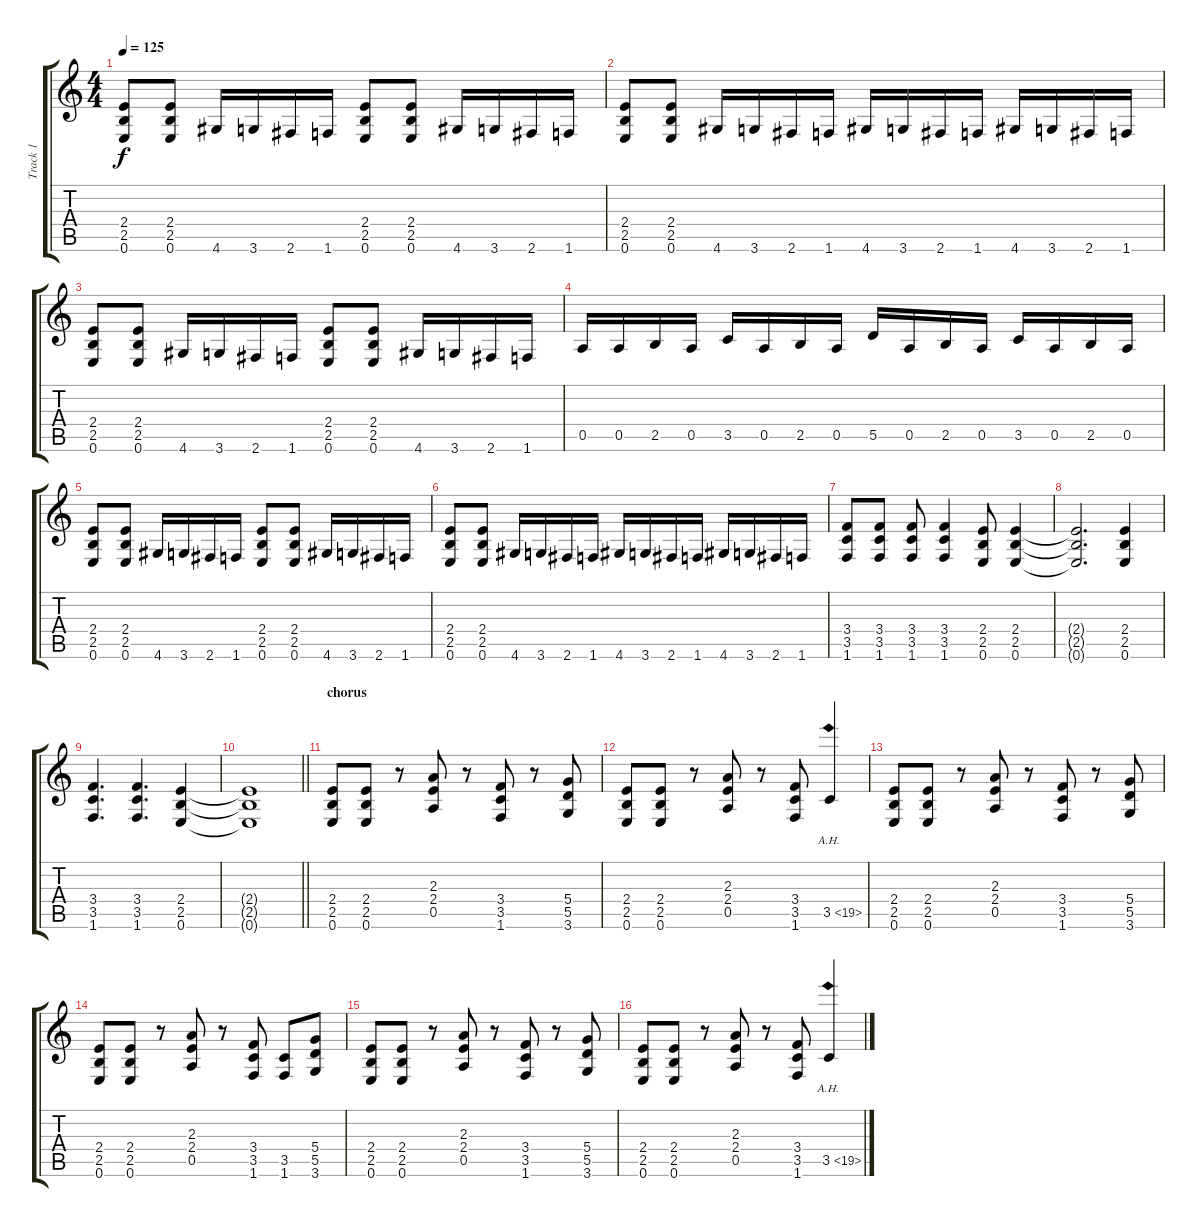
\track ("Track 1" "Track 1") {instrument distortionguitar}
\staff {score tabs}
\tuning (E4 B3 G3 D3 A2 E2) {hide}
\ts (4 4)
\tempo 125
\clef g2
\ks c
(2.4 2.5 0.6).8{dy f} (2.4 2.5 0.6).8 4.6.16 3.6.16 2.6.16 1.6.16 (2.4 2.5 0.6).8 (2.4 2.5 0.6).8 4.6.16 3.6.16 2.6.16 1.6.16 |
(2.4 2.5 0.6).8 (2.4 2.5 0.6).8 4.6.16 3.6.16 2.6.16 1.6.16 4.6.16 3.6.16 2.6.16 1.6.16 4.6.16 3.6.16 2.6.16 1.6.16 |
(2.4 2.5 0.6).8 (2.4 2.5 0.6).8 4.6.16 3.6.16 2.6.16 1.6.16 (2.4 2.5 0.6).8 (2.4 2.5 0.6).8 4.6.16 3.6.16 2.6.16 1.6.16 |
0.5.16 0.5.16 2.5.16 0.5.16 3.5.16 0.5.16 2.5.16 0.5.16 5.5.16 0.5.16 2.5.16 0.5.16 3.5.16 0.5.16 2.5.16 0.5.16 |
(2.4 2.5 0.6).8 (2.4 2.5 0.6).8 4.6.16 3.6.16 2.6.16 1.6.16 (2.4 2.5 0.6).8 (2.4 2.5 0.6).8 4.6.16 3.6.16 2.6.16 1.6.16 |
(2.4 2.5 0.6).8 (2.4 2.5 0.6).8 4.6.16 3.6.16 2.6.16 1.6.16 4.6.16 3.6.16 2.6.16 1.6.16 4.6.16 3.6.16 2.6.16 1.6.16 |
(3.4 3.5 1.6).8 (3.4 3.5 1.6).8 (3.4 3.5 1.6).8 (3.4 3.5 1.6).4 (2.4 2.5 0.6).8 (2.4 2.5 0.6).4 |
(2.4{t} 2.5{t} 0.6{t}).2{d} (2.4 2.5 0.6).4 |
(3.4 3.5 1.6).4{d} (3.4 3.5 1.6).4{d} (2.4 2.5 0.6).4 |
\barLineRight lightlight
(2.4{t} 2.5{t} 0.6{t}).1 |
\section ("" "chorus")
(2.4 2.5 0.6).8 (2.4 2.5 0.6).8 r.8 (2.3 2.4 0.5).8 r.8 (3.4 3.5 1.6).8 r.8 (5.4 5.5 3.6).8 |
(2.4 2.5 0.6).8 (2.4 2.5 0.6).8 r.8 (2.3 2.4 0.5).8 r.8 (3.4 3.5 1.6).8 3.5{ah 16}.4 |
(2.4 2.5 0.6).8 (2.4 2.5 0.6).8 r.8 (2.3 2.4 0.5).8 r.8 (3.4 3.5 1.6).8 r.8 (5.4 5.5 3.6).8 |
(2.4 2.5 0.6).8 (2.4 2.5 0.6).8 r.8 (2.3 2.4 0.5).8 r.8 (3.4 3.5 1.6).8 (3.5 1.6).8 (5.4 5.5 3.6).8 |
(2.4 2.5 0.6).8 (2.4 2.5 0.6).8 r.8 (2.3 2.4 0.5).8 r.8 (3.4 3.5 1.6).8 r.8 (5.4 5.5 3.6).8 |
(2.4 2.5 0.6).8 (2.4 2.5 0.6).8 r.8 (2.3 2.4 0.5).8 r.8 (3.4 3.5 1.6).8 3.5{ah 16}.4
